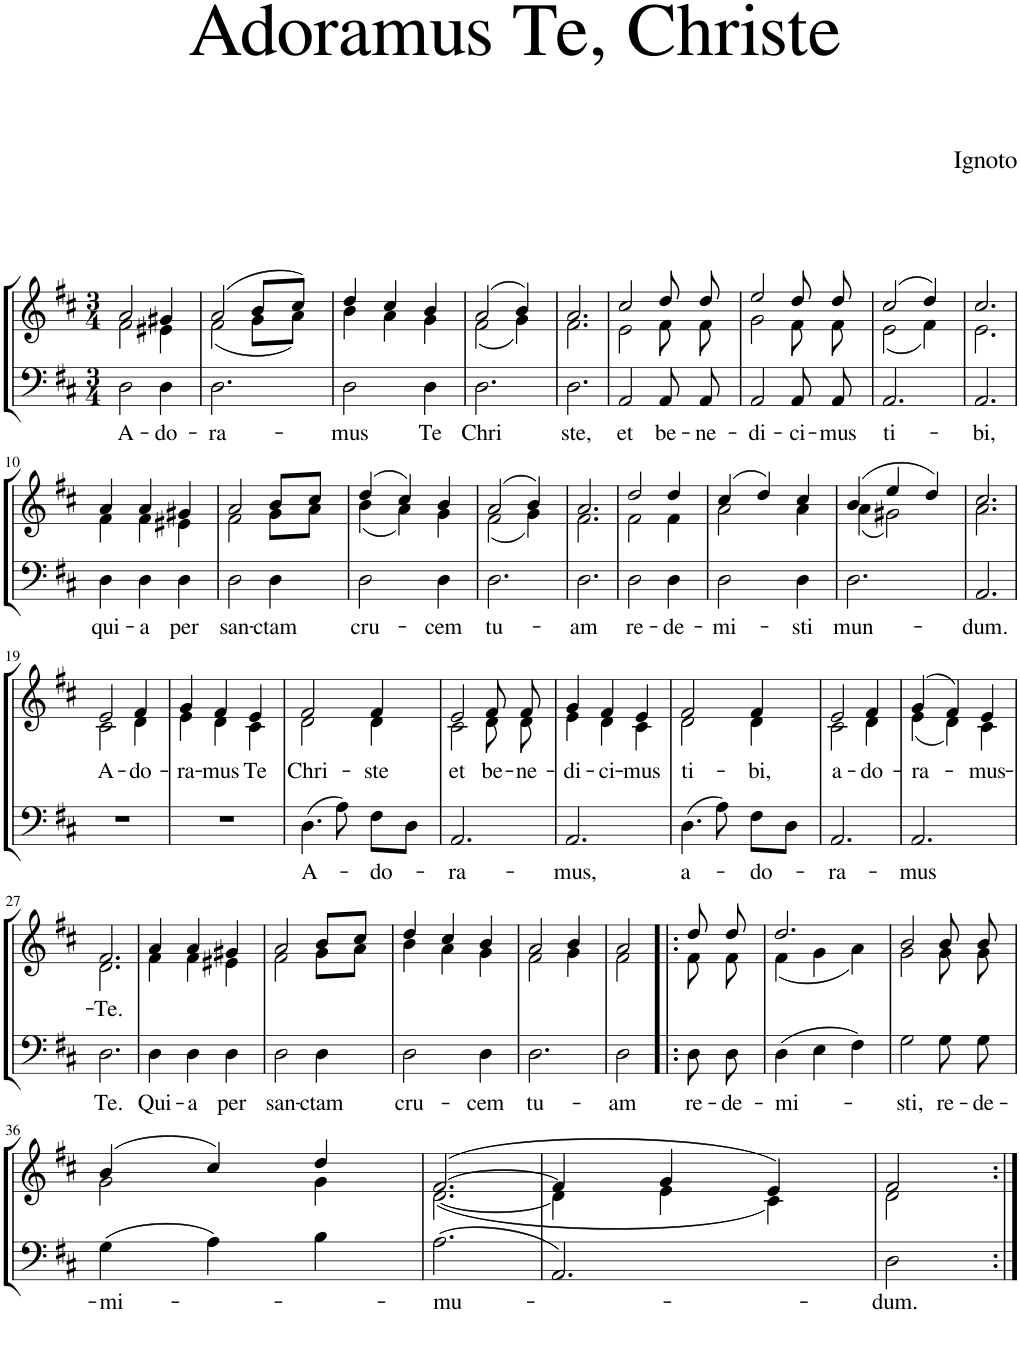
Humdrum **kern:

**kern	**text	**kern	**text
*part2	*part2	*part1	*part1
*staff2	*staff2	*staff1	*staff1
*I"Men	*	*I"Women	*
*clefF4	*	*clefG2	*
*k[f#c#]	*	*k[f#c#]	*
*M3/4	*	*M3/4	*
=1	=1	=1	=1
!	!LO:LY:b	!	!
*	*	*^	*
2D\	A-	2a/	2f#\	.
!	!LO:LY:b	!	!	!
4D\	-do-	4g#X/	4e#X\	.
=2	=2	=2	=2	=2
!	!LO:LY:b	!	!	!
2.D\	-ra-	(2a/	(2f#\	.
.	.	8b/L	8g\L	.
.	.	8cc#/J)	8a\J)	.
=3	=3	=3	=3	=3
!	!LO:LY:b	!	!	!
2D\	-mus	4dd/	4b\	.
.	.	4cc#/	4a\	.
!	!LO:LY:b	!	!	!
4D\	Te	4b/	4g\	.
=4	=4	=4	=4	=4
!	!LO:LY:b	!	!	!
2.D\	Chri	(2a/	(2f#\	.
.	.	4b/)	4g\)	.
=5	=5	=5	=5	=5
!	!LO:LY:b	!	!	!
2.D\	ste,	2.a/	2.f#\	.
=6	=6	=6	=6	=6
!	!LO:LY:b	!	!	!
2AA/	et	2cc#/	2e\	.
!	!LO:LY:b	!	!	!
8AA/	be-	8dd/	8f#\	.
!	!LO:LY:b	!	!	!
8AA/	-ne-	8dd/	8f#\	.
=7	=7	=7	=7	=7
!	!LO:LY:b	!	!	!
2AA/	-di-	2ee/	2g\	.
!	!LO:LY:b	!	!	!
8AA/	-ci-	8dd/	8f#\	.
!	!LO:LY:b	!	!	!
8AA/	-mus	8dd/	8f#\	.
=8	=8	=8	=8	=8
!	!LO:LY:b	!	!	!
2.AA/	ti-	(2cc#/	(2e\	.
.	.	4dd/)	4f#\)	.
=9	=9	=9	=9	=9
!	!LO:LY:b	!	!	!
2.AA/	-bi,	2.cc#/	2.e\	.
!!LO:LB:g=z	!!
=10	=10	=10	=10	=10
!	!LO:LY:b	!	!	!
4D\	qui-	4a/	4f#\	.
!	!LO:LY:b	!	!	!
4D\	-a	4a/	4f#\	.
!	!LO:LY:b	!	!	!
4D\	per	4g#X/	4e#X\	.
=11	=11	=11	=11	=11
!	!LO:LY:b	!	!	!
2D\	san-	2a/	2f#\	.
!	!LO:LY:b	!	!	!
4D\	-ctam	8b/L	8g\L	.
.	.	8cc#/J	8a\J	.
=12	=12	=12	=12	=12
!	!LO:LY:b	!	!	!
2D\	cru-	(4dd/	(4b\	.
.	.	4cc#/)	4a\)	.
!	!LO:LY:b	!	!	!
4D\	-cem	4b/	4g\	.
=13	=13	=13	=13	=13
!	!LO:LY:b	!	!	!
2.D\	tu-	(2a/	(2f#\	.
.	.	4b/)	4g\)	.
=14	=14	=14	=14	=14
!	!LO:LY:b	!	!	!
2.D\	-am	2.a/	2.f#\	.
=15	=15	=15	=15	=15
!	!LO:LY:b	!	!	!
2D\	re-	2dd/	2f#\	.
!	!LO:LY:b	!	!	!
4D\	-de-	4dd/	4f#\	.
=16	=16	=16	=16	=16
!	!LO:LY:b	!	!	!
2D\	-mi-	(4cc#/	2a\	.
.	.	4dd/)	.	.
!	!LO:LY:b	!	!	!
4D\	-sti	4cc#/	4a\	.
=17	=17	=17	=17	=17
!	!LO:LY:b	!	!	!
2.D\	mun-	(4b/	(4a\	.
.	.	4ee/	2g#X\)	.
.	.	4dd/)	.	.
=18	=18	=18	=18	=18
!	!LO:LY:b	!	!	!
2.AA/	-dum.	2.cc#/	2.a\	.
!!LO:LB:g=z	!!
=19	=19	=19	=19	=19
!	!	!	!	!LO:LY:b
2.r	.	2e/	2c#\	A-
!	!	!	!	!LO:LY:b
.	.	4f#/	4d\	-do-
=20	=20	=20	=20	=20
!	!	!	!	!LO:LY:b
2.r	.	4g/	4e\	-ra-
!	!	!	!	!LO:LY:b
.	.	4f#/	4d\	-mus
!	!	!	!	!LO:LY:b
.	.	4e/	4c#\	Te
=21	=21	=21	=21	=21
!	!LO:LY:b	!	!	!LO:LY:b
(4.D\	A-	2f#/	2d\	Chri-
8A\)	.	.	.	.
!	!LO:LY:b	!	!	!LO:LY:b
8F#\L	-do-	4f#/	4d\	-ste
8D\J	.	.	.	.
=22	=22	=22	=22	=22
!	!LO:LY:b	!	!	!LO:LY:b
2.AA/	-ra-	2e/	2c#\	et
!	!	!	!	!LO:LY:b
.	.	8f#/	8d\	be-
!	!	!	!	!LO:LY:b
.	.	8f#/	8d\	-ne-
=23	=23	=23	=23	=23
!	!LO:LY:b	!	!	!LO:LY:b
2.AA/	-mus,	4g/	4e\	-di-
!	!	!	!	!LO:LY:b
.	.	4f#/	4d\	-ci-
!	!	!	!	!LO:LY:b
.	.	4e/	4c#\	-mus
=24	=24	=24	=24	=24
!	!LO:LY:b	!	!	!LO:LY:b
(4.D\	a-	2f#/	2d\	ti-
8A\)	.	.	.	.
!	!LO:LY:b	!	!	!LO:LY:b
8F#\L	-do-	4f#/	4d\	-bi,
8D\J	.	.	.	.
=25	=25	=25	=25	=25
!	!LO:LY:b	!	!	!LO:LY:b
2.AA/	-ra-	2e/	2c#\	a-
!	!	!	!	!LO:LY:b
.	.	4f#/	4d\	-do-
=26	=26	=26	=26	=26
!	!LO:LY:b	!	!	!LO:LY:b
2.AA/	-mus	(4g/	(4e\	-ra-
.	.	4f#/)	4d\)	.
!	!	!	!	!LO:LY:b
.	.	4e/	4c#\	-mus-
!!LO:LB:g=z	!!
=27	=27	=27	=27	=27
!	!LO:LY:b	!	!	!LO:LY:b
2.D\	Te.	2.f#/	2.d\	-Te.
=28	=28	=28	=28	=28
!	!LO:LY:b	!	!	!
4D\	Qui-	4a/	4f#\	.
!	!LO:LY:b	!	!	!
4D\	-a	4a/	4f#\	.
!	!LO:LY:b	!	!	!
4D\	per	4g#X/	4e#X\	.
=29	=29	=29	=29	=29
!	!LO:LY:b	!	!	!
2D\	san-	2a/	2f#\	.
!	!LO:LY:b	!	!	!
4D\	-ctam	8b/L	8g\L	.
.	.	8cc#/J	8a\J	.
=30	=30	=30	=30	=30
!	!LO:LY:b	!	!	!
2D\	cru-	4dd/	4b\	.
.	.	4cc#/	4a\	.
!	!LO:LY:b	!	!	!
4D\	-cem	4b/	4g\	.
=31	=31	=31	=31	=31
!	!LO:LY:b	!	!	!
2.D\	tu-	2a/	2f#\	.
.	.	4b/	4g\	.
=32	=32	=32	=32	=32
!	!LO:LY:b	!	!	!
2D\	-am	2a/	2f#\	.
=33!|:	=33!|:	=33!|:	=33!|:	=33!|:
!	!LO:LY:b	!	!	!
8D\	re-	8dd/	8f#\	.
!	!LO:LY:b	!	!	!
8D\	-de-	8dd/	8f#\	.
=34	=34	=34	=34	=34
!	!LO:LY:b	!	!	!
(4D\	-mi-	2.dd/	(4f#\	.
4E\	.	.	4g\	.
4F#\)	.	.	4a\)	.
=35	=35	=35	=35	=35
!	!LO:LY:b	!	!	!
2G\	-sti,	2b/	2g\	.
!	!LO:LY:b	!	!	!
8G\	re-	8b/	8g\	.
!	!LO:LY:b	!	!	!
8G\	-de-	8b/	8g\	.
!!LO:LB:g=z	!!
=36	=36	=36	=36	=36
!	!LO:LY:b	!	!	!
(4G\	-mi-	(4b/	2g\	.
4A\)	.	4cc#/)	.	.
4B\	.	4dd/	4g\	.
=37	=37	=37	=37	=37
!	!LO:LY:b	!	!	!
(2.A\	-mu-	([2.f#/	([2.d\	.
=38	=38	=38	=38	=38
2.AA/)	.	4f#/]	4d\]	.
.	.	4g/	4e\	.
.	.	4e/)	4c#\)	.
=39	=39	=39	=39	=39
!	!LO:LY:b	!	!	!
2D\	-dum.	2f#/	2d\	.
*	*	*v	*v	*
=:|!	=:|!	=:|!	=:|!
*-	*-	*-	*-
